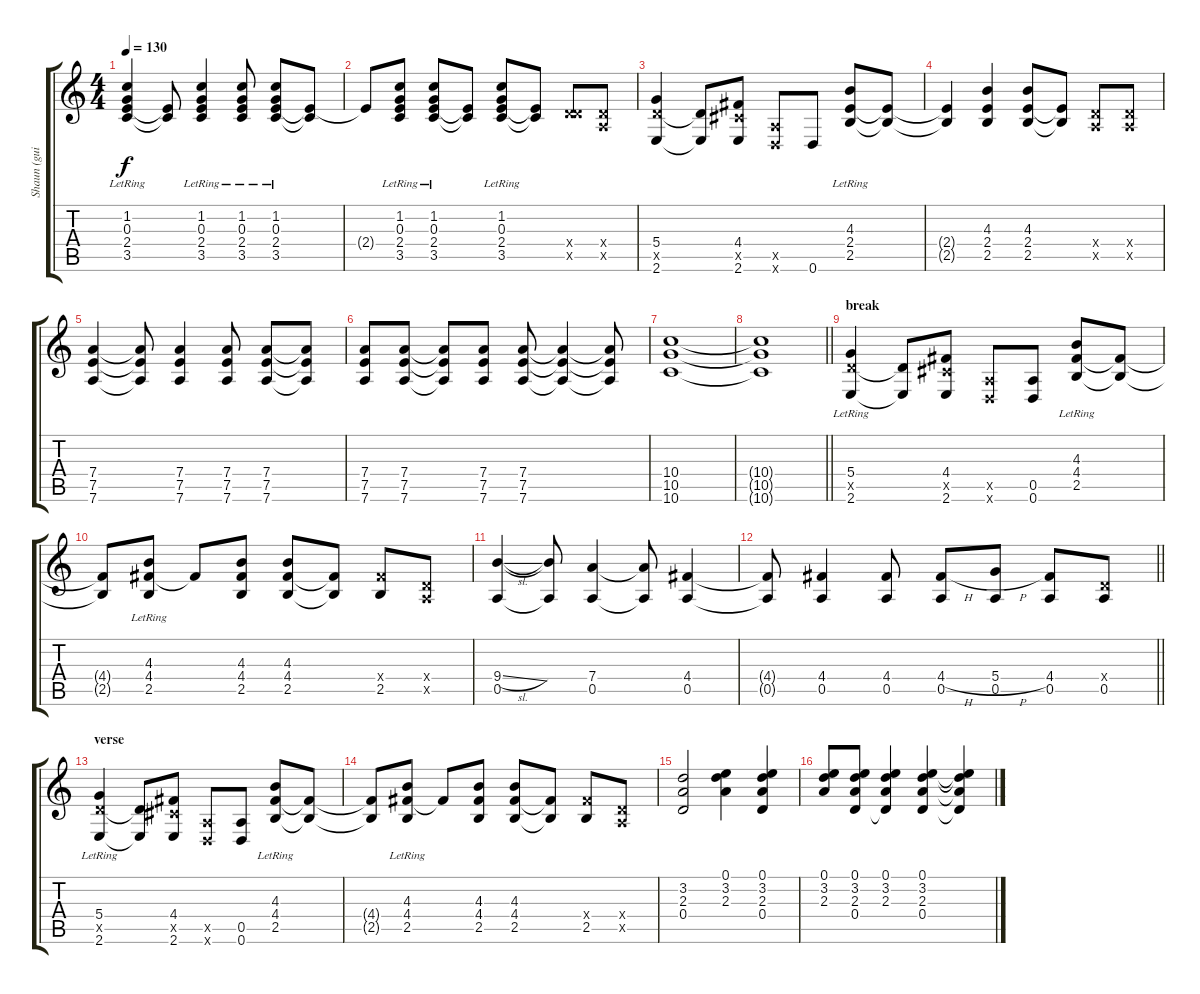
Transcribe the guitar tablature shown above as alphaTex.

\track ("Shaun (guitar rhythm)" "Shaun (gui") {instrument electricguitarclean}
\staff {score tabs}
\tuning (E4 B3 G3 D3 A2 D2) {hide}
\ts (4 4)
\tempo 130
\clef g2
\ks c
(1.2{lr} 0.3{lr} 2.4{lr} 3.5{lr}).4{dy f instrument distortionguitar} (2.4{t} 3.5{t}).8 (1.2{lr} 0.3{lr} 2.4{lr} 3.5{lr}).4 (1.2{lr} 0.3{lr} 2.4{lr} 3.5{lr}).8 (1.2{lr} 0.3{lr} 2.4{lr} 3.5{lr}).8 (2.4{t} 3.5{t}).8 |
2.4{t}.8 (1.2{lr} 0.3{lr} 2.4{lr} 3.5{lr}).8 (1.2{lr} 0.3{lr} 2.4{lr} 3.5{lr}).8 (2.4{t} 3.5{t}).8 (1.2{lr} 0.3{lr} 2.4{lr} 3.5{lr}).8 (2.4{t} 3.5{t}).8 (0.4{x} 5.5{x}).8 (0.4{x} 0.5{x}).8 |
(5.4 5.5{x} 2.6).4 (5.5{t} 2.6{t}).8 (4.4 4.5{x} 2.6).8 (0.5{x} 0.6{x}).8 0.6.8 (4.3{lr} 2.4{lr} 2.5{lr}).8 (2.4{t} 2.5{t}).8 |
(2.4{t} 2.5{t}).4 (4.3 2.4 2.5).4 (4.3 2.4 2.5).8 (2.4{t} 2.5{t}).8 (0.4{x} 0.5{x}).8 (0.4{x} 0.5{x}).8 |
(7.4 7.5 7.6).4 (7.4{t} 7.5{t} 7.6{t}).8 (7.4 7.5 7.6).4 (7.4 7.5 7.6).8 (7.4 7.5 7.6).8 (7.4{t} 7.5{t} 7.6{t}).8 |
(7.4 7.5 7.6).8 (7.4 7.5 7.6).8 (7.4{t} 7.5{t} 7.6{t}).8 (7.4 7.5 7.6).8 (7.4 7.5 7.6).8 (7.4{t} 7.5{t} 7.6{t}).4 (7.4{t} 7.5{t} 7.6{t}).8 |
(10.4 10.5 10.6).1 |
\barLineRight lightlight
(10.4{t} 10.5{t} 10.6{t}).1 |
\section ("" "break")
(5.4{lr} 5.5{x} 2.6{lr}).4 (5.5{t} 2.6{t}).8 (4.4 4.5{x} 2.6).8 (0.5{x} 0.6{x}).8 (0.5 0.6).8 (4.3{lr} 4.4{lr} 2.5{lr}).8 (4.4{t} 2.5{t}).8 |
(4.4{t} 2.5{t}).8 (4.3{lr} 4.4{lr} 2.5{lr}).8 4.4{t}.8 (4.3 4.4 2.5).8 (4.3 4.4 2.5).8 (4.4{t} 2.5{t}).8 (4.4{x} 2.5).8 (0.4{x} 0.5{x}).8 |
(9.4{sl} 0.5).4 (9.4{t} 0.5{t}).8 (7.4 0.5).4 (7.4{t} 0.5{t}).8 (4.4 0.5).4 |
\barLineRight lightlight
(4.4{t} 0.5{t}).8 (4.4 0.5).4 (4.4 0.5).8 (4.4{h} 0.5).8 (5.4{h} 0.5).8 (4.4 0.5).8 (0.4{x} 0.5).8 |
\section ("" "verse")
(5.4{lr} 5.5{x} 2.6{lr}).4 (5.5{t} 2.6{t}).8 (4.4 4.5{x} 2.6).8 (0.5{x} 0.6{x}).8 (0.5 0.6).8 (4.3{lr} 4.4{lr} 2.5{lr}).8 (4.4{t} 2.5{t}).8 |
(4.4{t} 2.5{t}).8 (4.3{lr} 4.4{lr} 2.5{lr}).8 4.4{t}.8 (4.3 4.4 2.5).8 (4.3 4.4 2.5).8 (4.4{t} 2.5{t}).8 (4.4{x} 2.5).8 (0.4{x} 0.5{x}).8 |
(3.2 2.3 0.4).2 (0.1 3.2 2.3).4 (0.1 3.2 2.3 0.4).4 |
(0.1 3.2 2.3).8 (0.1 3.2 2.3 0.4).8 (0.1 3.2 2.3 0.4{t}).4 (0.1 3.2 2.3 0.4).4 (0.1{t} 3.2{t} 2.3{t} 0.4{t}).4
